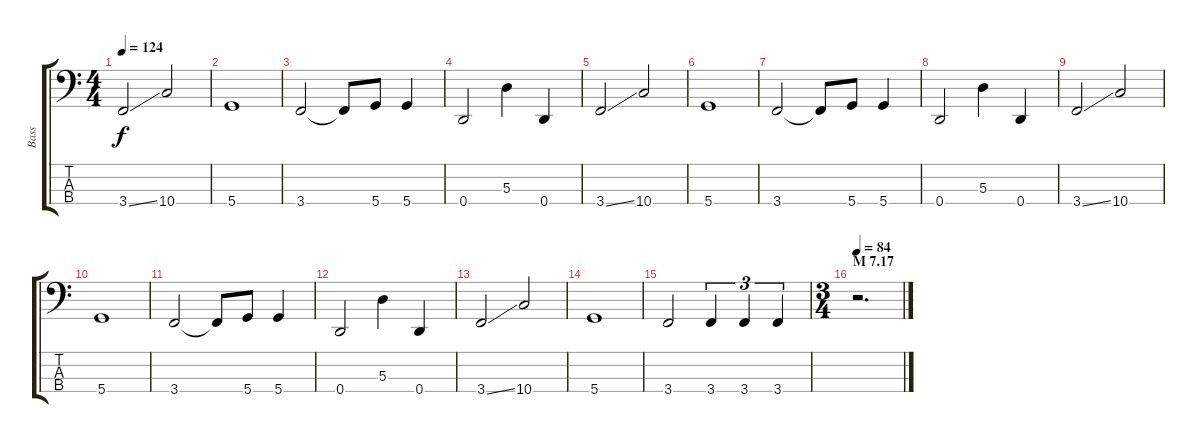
\track ("Bass" "Bass") {instrument electricbasspick}
\staff {score tabs}
\tuning (G2 D2 A1 D1) {hide}
\ts (4 4)
\tempo 124
\clef f4
\ks c
3.4{ss}.2{dy f} 10.4.2 |
5.4.1 |
3.4.2 3.4{t}.8 5.4.8 5.4.4 |
0.4.2 5.3.4 0.4.4 |
3.4{ss}.2 10.4.2 |
5.4.1 |
3.4.2 3.4{t}.8 5.4.8 5.4.4 |
0.4.2 5.3.4 0.4.4 |
3.4{ss}.2 10.4.2 |
5.4.1 |
3.4.2 3.4{t}.8 5.4.8 5.4.4 |
0.4.2 5.3.4 0.4.4 |
3.4{ss}.2 10.4.2 |
5.4.1 |
3.4.2 3.4.4{tu (3 2)} 3.4.4{tu (3 2)} 3.4.4{tu (3 2)} |
\ts (3 4)
\section ("" "M 7.17")
\tempo 84
r.2{d}
